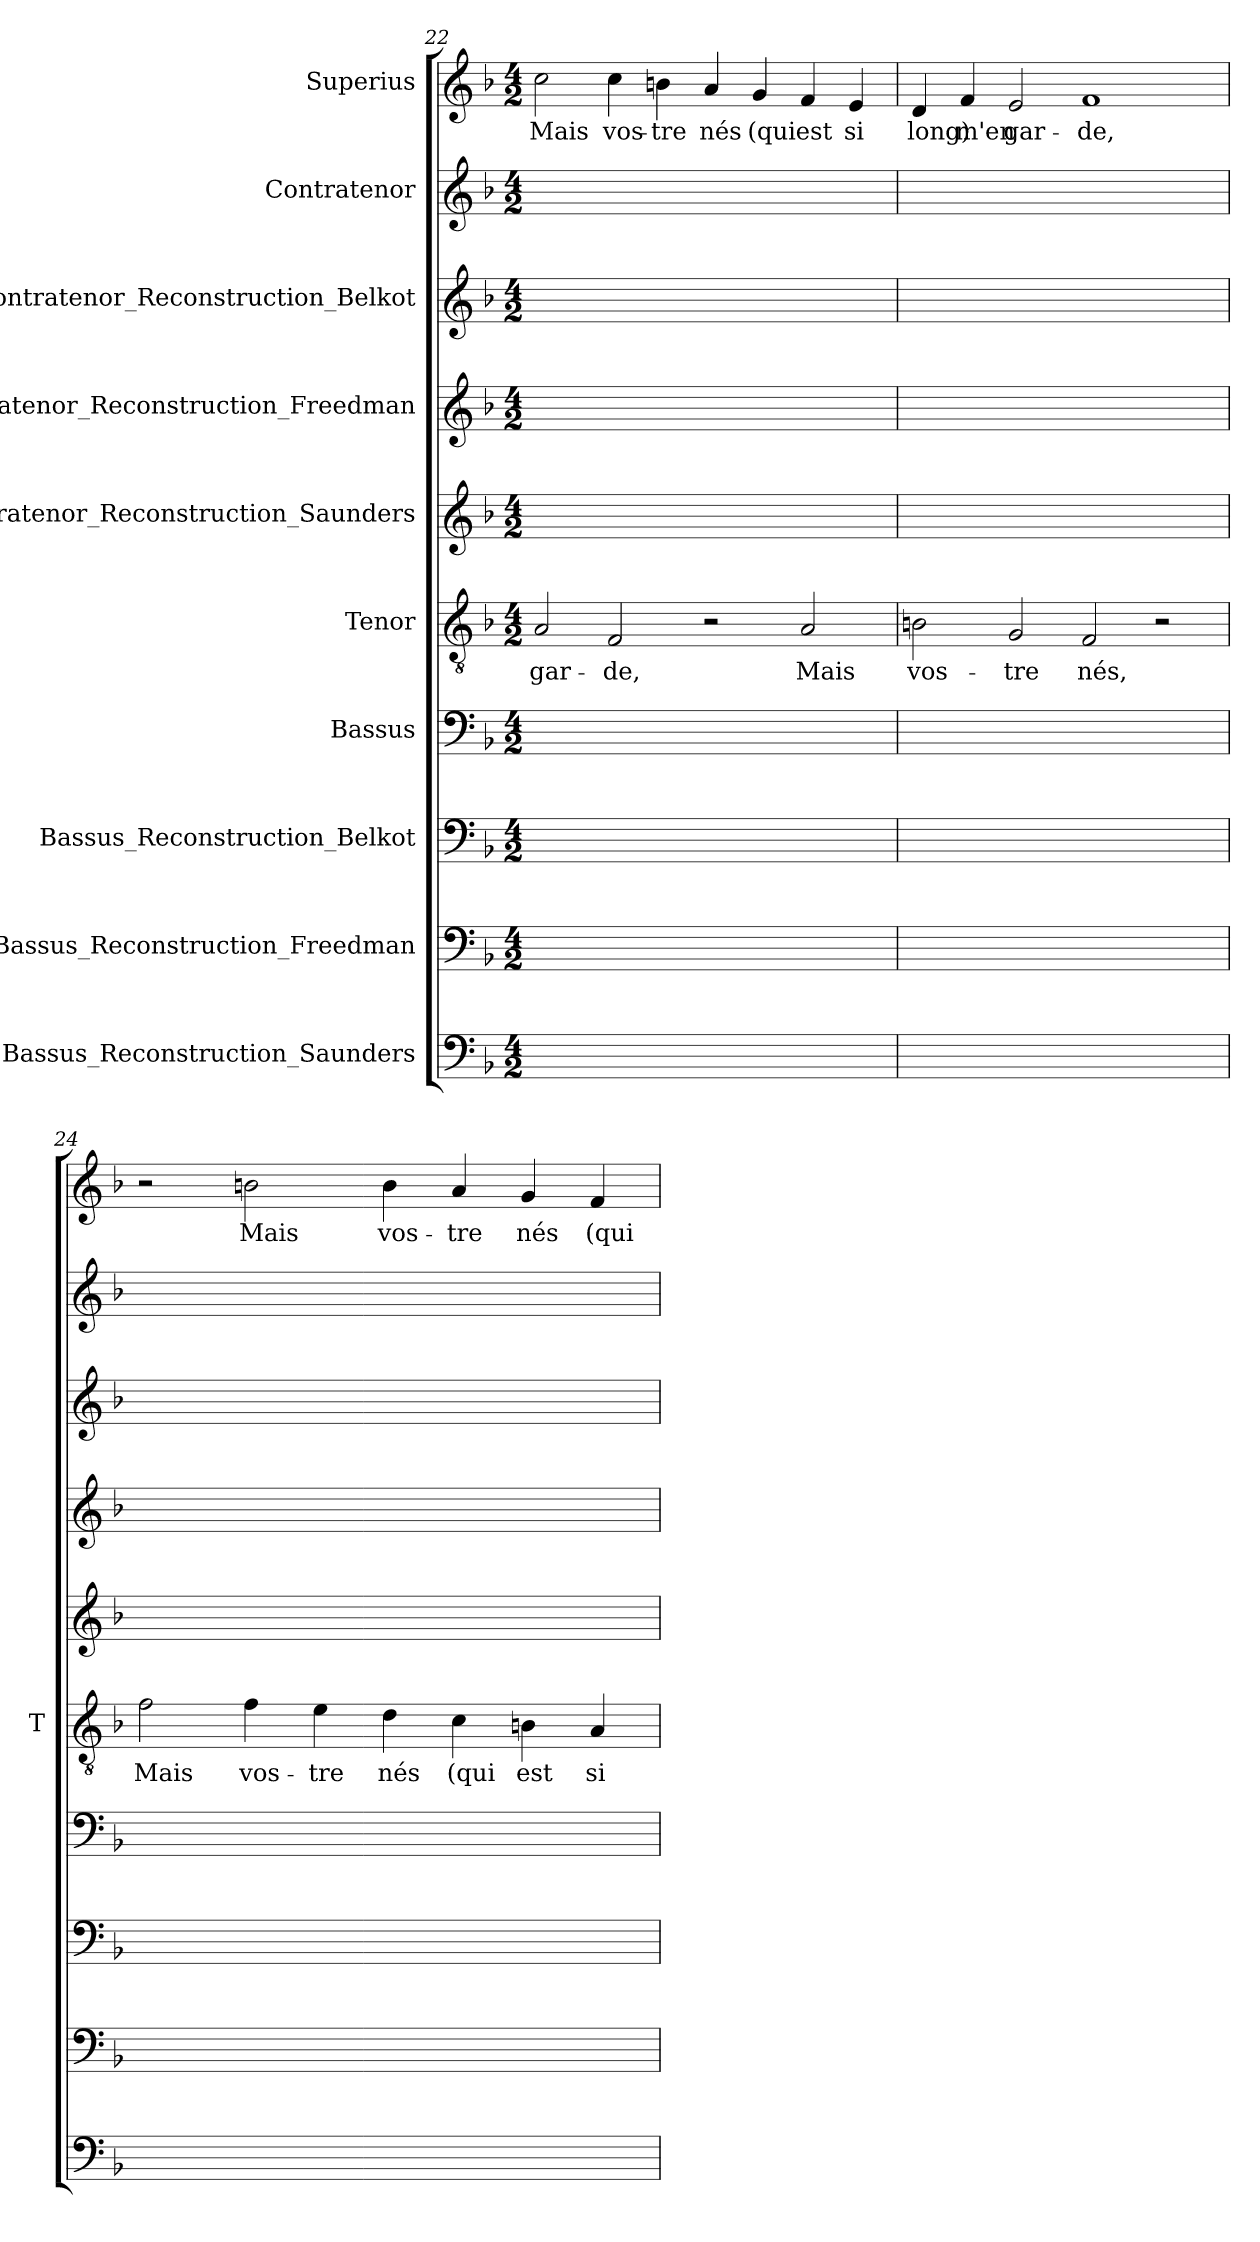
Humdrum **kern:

**kern	**kern	**kern	**kern	**kern	**text	**kern	**kern	**kern	**kern	**kern	**text
*part10	*part9	*part8	*part7	*part6	*part6	*part5	*part4	*part3	*part2	*part1	*part1
*staff10	*staff9	*staff8	*staff7	*staff6	*staff6	*staff5	*staff4	*staff3	*staff2	*staff1	*staff1
*I"Bassus_Reconstruction_Saunders	*I"Bassus_Reconstruction_Freedman	*I"Bassus_Reconstruction_Belkot	*I"Bassus	*I"Tenor	*	*I"Contratenor_Reconstruction_Saunders	*I"Contratenor_Reconstruction_Freedman	*I"Contratenor_Reconstruction_Belkot	*I"Contratenor	*I"Superius	*
*	*	*	*	*I'T	*	*	*	*	*	*	*
*clefF4	*clefF4	*clefF4	*clefF4	*clefGv2	*	*clefG2	*clefG2	*clefG2	*clefG2	*clefG2	*
*k[b-]	*k[b-]	*k[b-]	*k[b-]	*k[b-]	*	*k[b-]	*k[b-]	*k[b-]	*k[b-]	*k[b-]	*
*M4/2	*M4/2	*M4/2	*M4/2	*M4/2	*	*M4/2	*M4/2	*M4/2	*M4/2	*M4/2	*
=22	=22	=22	=22	=22	=22	=22	=22	=22	=22	=22	=22
0ryy	0ryy	0ryy	0ryy	2A	gar-	0ryy	0ryy	0ryy	0ryy	2cc	-Mais
.	.	.	.	2F	-de,	.	.	.	.	4cc	vos-
.	.	.	.	.	.	.	.	.	.	4bn	-tre
.	.	.	.	2r	.	.	.	.	.	4a	-nés
.	.	.	.	.	.	.	.	.	.	4g	-(qui
.	.	.	.	2A	-Mais	.	.	.	.	4f	-est
.	.	.	.	.	.	.	.	.	.	4e	-si
=23	=23	=23	=23	=23	=23	=23	=23	=23	=23	=23	=23
0ryy	0ryy	0ryy	0ryy	2Bn	vos-	0ryy	0ryy	0ryy	0ryy	4d	-long)
.	.	.	.	.	.	.	.	.	.	4f	-m'en
.	.	.	.	2G	-tre	.	.	.	.	2e	gar-
.	.	.	.	2F	-nés,	.	.	.	.	1f	-de,
.	.	.	.	2r	.	.	.	.	.	.	.
=24	=24	=24	=24	=24	=24	=24	=24	=24	=24	=24	=24
0ryy	0ryy	0ryy	0ryy	2f	-Mais	0ryy	0ryy	0ryy	0ryy	2r	.
.	.	.	.	4f	vos-	.	.	.	.	2bn	-Mais
.	.	.	.	4e	-tre	.	.	.	.	.	.
.	.	.	.	4d	-nés	.	.	.	.	4b	vos-
.	.	.	.	4c	-(qui	.	.	.	.	4a	-tre
.	.	.	.	4Bn	-est	.	.	.	.	4g	-nés
.	.	.	.	4A	-si	.	.	.	.	4f	-(qui
=	=	=	=	=	=	=	=	=	=	=	=
*-	*-	*-	*-	*-	*-	*-	*-	*-	*-	*-	*-
